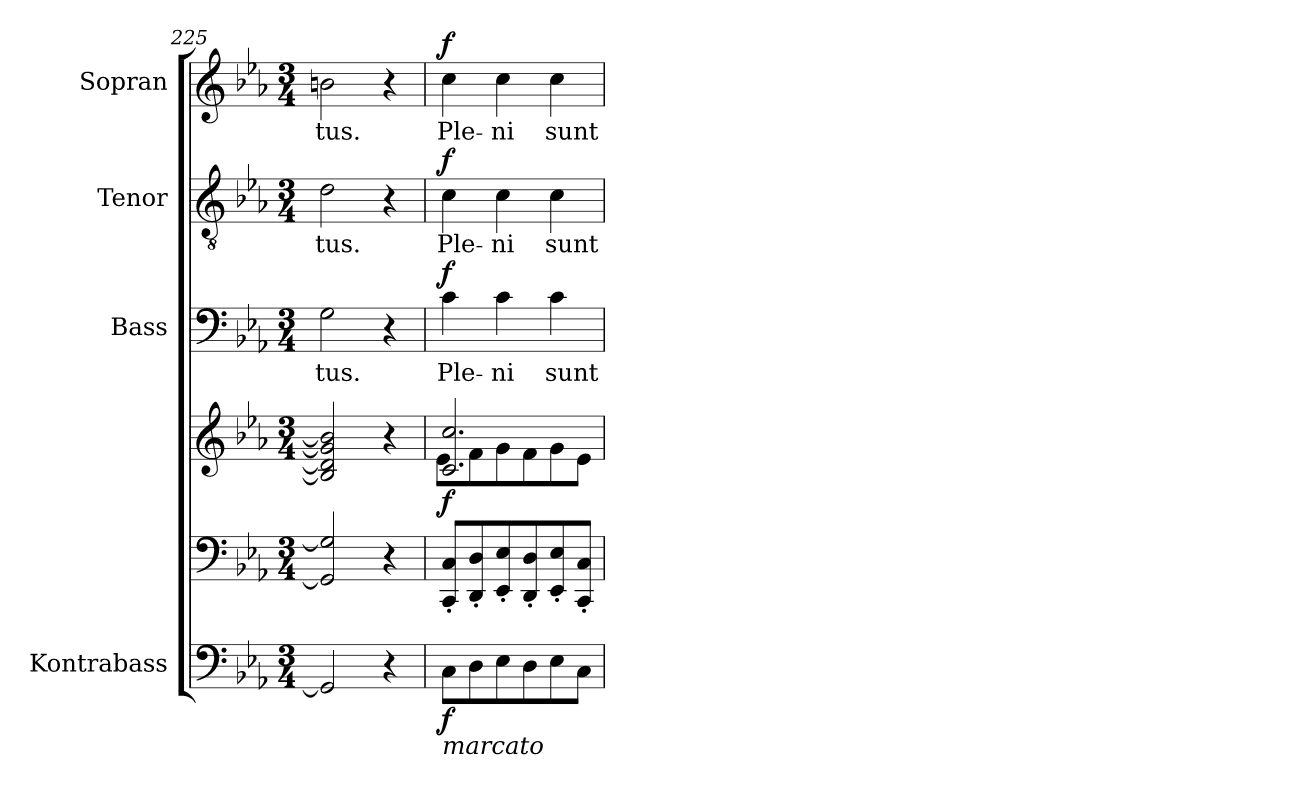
**kern	**dynam	**kern	**kern	**dynam	**kern	**text	**dynam	**kern	**text	**dynam	**kern	**text	**dynam
*part5	*part5	*part4	*part4	*part4	*part3	*part3	*part3	*part2	*part2	*part2	*part1	*part1	*part1
*staff6	*staff6	*staff5	*staff4	*staff4/5	*staff3	*staff3	*staff3	*staff2	*staff2	*staff2	*staff1	*staff1	*staff1
*I"Kontrabass	*	*	*	*	*I"Bass	*	*	*I"Tenor	*	*	*I"Sopran	*	*
*I'Kb.	*	*	*	*	*I'B.	*	*	*I'T.	*	*	*I'S.	*	*
*clefF4	*	*clefF4	*clefG2	*	*clefF4	*	*	*clefGv2	*	*	*clefG2	*	*
*ITrd7c12	*	*	*	*	*	*	*	*	*	*	*	*	*
*k[b-e-a-]	*	*k[b-e-a-]	*k[b-e-a-]	*	*k[b-e-a-]	*	*	*k[b-e-a-]	*	*	*k[b-e-a-]	*	*
*E-:	*	*E-:	*E-:	*	*E-:	*	*	*E-:	*	*	*E-:	*	*
*M3/4	*	*M3/4	*M3/4	*	*M3/4	*	*	*M3/4	*	*	*M3/4	*	*
=225	=225	=225	=225	=225	=225	=225	=225	=225	=225	=225	=225	=225	=225
!	!	!	!	!	!	!LO:LY:b	!	!	!LO:LY:b	!	!	!LO:LY:b	!
2GGG/]	.	2GG/] 2G/]	2B/] 2d/] 2g/] 2b/]	.	2G\	-tus.	.	2d\	-tus.	.	2bn\	-tus.	.
4r	.	4r	4r	.	4r	.	.	4r	.	.	4r	.	.
!!LO:PB:g=z
=226	=226	=226	=226	=226	=226	=226	=226	=226	=226	=226	=226	=226	=226
*	*	*	*^	*	*	*	*	*	*	*	*	*	*
!LO:TX:b:i:t=marcato	!	!	!	!	!	!	!	!	!	!	!	!	!	!
!	!LO:DY:b	!	!	!	!LO:DY:b	!	!LO:LY:b	!LO:DY:a	!	!LO:LY:b	!LO:DY:a	!	!LO:LY:b	!LO:DY:a
8CC\L	f	8CC/'< 8C/'<L	2.c/ 2.cc/	8e-\L	f	4c\	Ple-	f	4c\	Ple-	f	4cc\	Ple-	f
8DD\	.	8DD/'< 8D/'<	.	8f\	.	.	.	.	.	.	.	.	.	.
!	!	!	!	!	!	!	!LO:LY:b	!	!	!LO:LY:b	!	!	!LO:LY:b	!
8EE-\	.	8EE-/'< 8E-/'<	.	8g\	.	4c\	-ni	.	4c\	-ni	.	4cc\	-ni	.
8DD\	.	8DD/'< 8D/'<	.	8f\	.	.	.	.	.	.	.	.	.	.
!	!	!	!	!	!	!	!LO:LY:b	!	!	!LO:LY:b	!	!	!LO:LY:b	!
8EE-\	.	8EE-/'< 8E-/'<	.	8g\	.	4c\	sunt	.	4c\	sunt	.	4cc\	sunt	.
8CC\J	.	8CC/'< 8C/'<J	.	8e-\J	.	.	.	.	.	.	.	.	.	.
*	*	*	*v	*v	*	*	*	*	*	*	*	*	*	*
=	=	=	=	=	=	=	=	=	=	=	=	=	=
*-	*-	*-	*-	*-	*-	*-	*-	*-	*-	*-	*-	*-	*-
